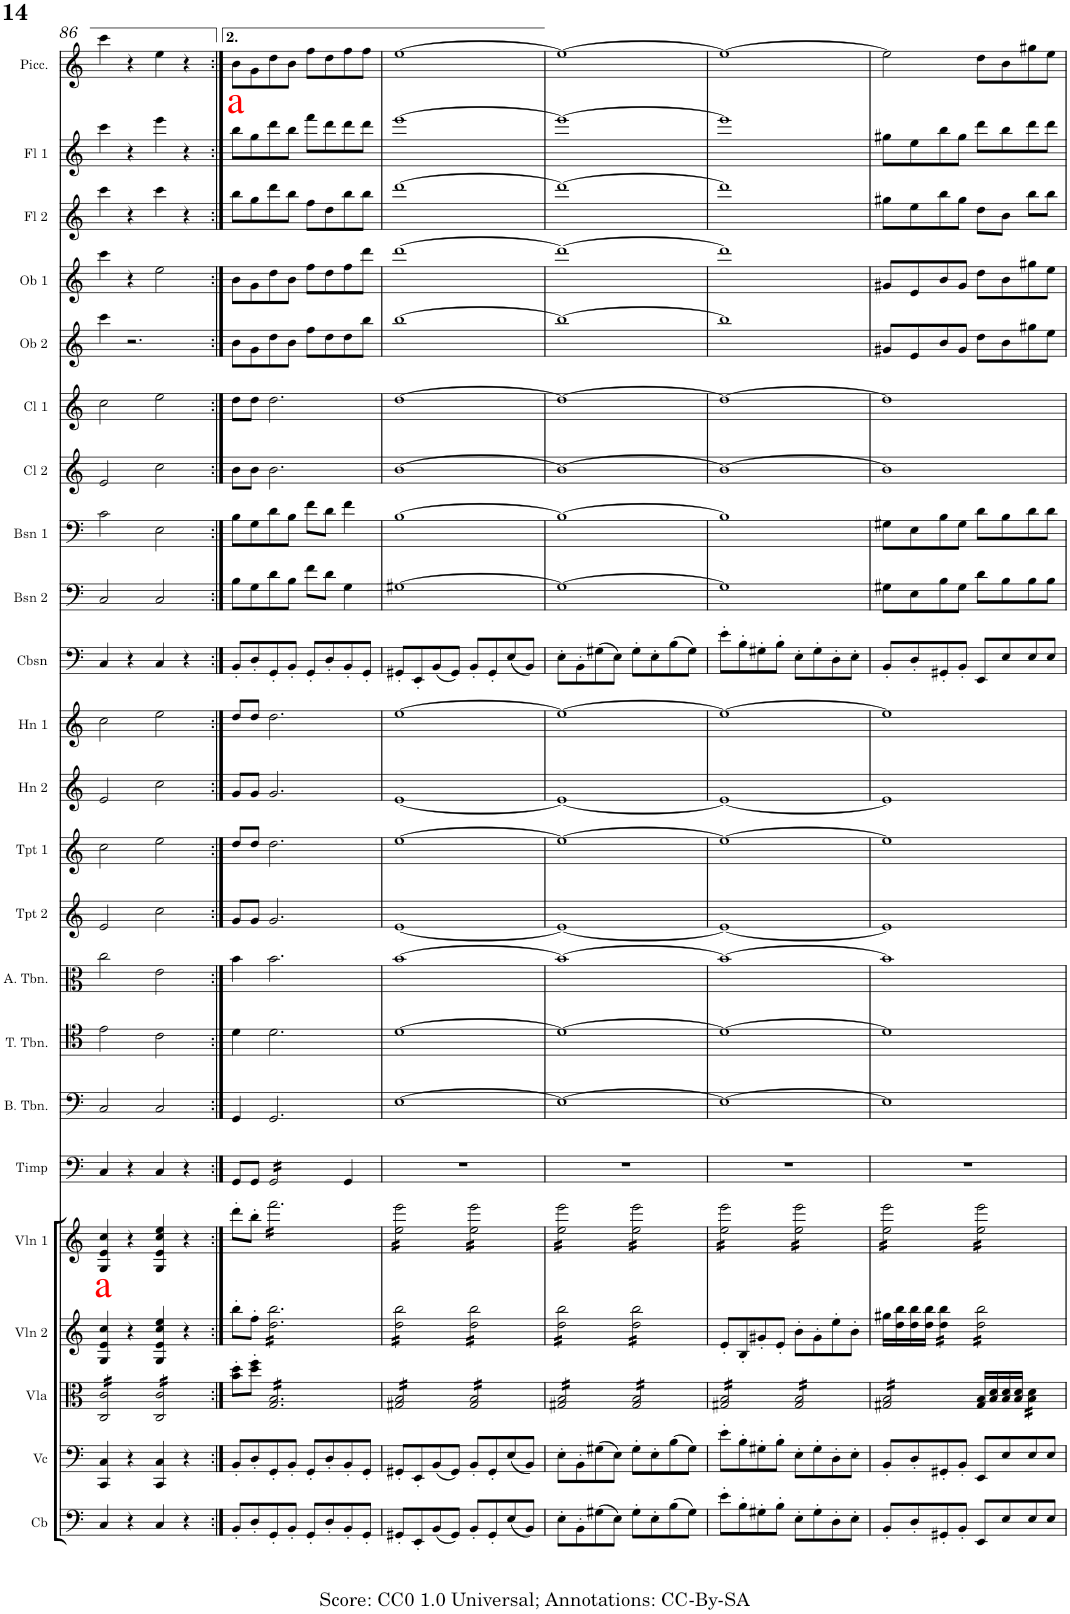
**kern	**kern	**kern	**kern	**kern	**text	**kern	**kern	**kern	**kern	**kern	**kern	**kern	**kern	**kern	**kern	**kern	**kern	**kern	**kern	**kern	**kern	**kern	**kern	**text
*part23	*part22	*part21	*part20	*part19	*part19	*part18	*part17	*part16	*part15	*part14	*part13	*part12	*part11	*part10	*part9	*part8	*part7	*part6	*part5	*part4	*part3	*part2	*part1	*part1
*staff23	*staff22	*staff21	*staff20	*staff19	*staff19	*staff18	*staff17	*staff16	*staff15	*staff14	*staff13	*staff12	*staff11	*staff10	*staff9	*staff8	*staff7	*staff6	*staff5	*staff4	*staff3	*staff2	*staff1	*staff1
*I"Contrabass	*I"Violoncello	*I"Viola	*I"Violin 2	*I"Violin 1	*	*I"Timpani	*I"Bass Trombone	*I"Tenor Trombone	*I"Alto Trombone	*I"C Trumpet 2	*I"C Trumpet 1	*I"C Horn 2	*I"C Horn 1	*I"Contrabassoon	*I"Bassoon 2	*I"Bassoon 1	*I"C Clarinet 2	*I"C Clarinet 1	*I"Oboe 2	*I"Oboe 1	*I"Flute 2	*I"Flute 1	*I"Piccolo	*
*I'Cb	*I'Vc	*I'Vla	*I'Vln 2	*I'Vln 1	*	*I'Timp	*I'B. Tbn.	*I'T. Tbn.	*I'A. Tbn.	*I'Tpt 2	*I'Tpt 1	*I'Hn 2	*I'Hn 1	*I'Cbsn	*I'Bsn 2	*I'Bsn 1	*I'Cl 2	*I'Cl 1	*I'Ob 2	*I'Ob 1	*I'Fl 2	*I'Fl 1	*I'Picc.	*
!!LO:PB:g=z
*clefF4	*clefF4	*clefC3	*clefG2	*clefG2	*	*clefF4	*clefF4	*clefC4	*clefC3	*clefG2	*clefG2	*clefG2	*clefG2	*clefF4	*clefF4	*clefF4	*clefG2	*clefG2	*clefG2	*clefG2	*clefG2	*clefG2	*clefG2	*
*Trd7c12	*	*	*	*	*	*	*	*	*	*	*	*Trd7c12	*Trd7c12	*Trd7c12	*	*	*Trd1c2	*Trd1c2	*	*	*	*	*Trd-7c-12	*
*k[]	*k[]	*k[]	*k[]	*k[]	*	*k[]	*k[]	*k[]	*k[]	*k[]	*k[]	*k[]	*k[]	*k[]	*k[]	*k[]	*k[]	*k[]	*k[]	*k[]	*k[]	*k[]	*k[]	*
*M4/4	*M4/4	*M4/4	*M4/4	*M4/4	*	*M4/4	*M4/4	*M4/4	*M4/4	*M4/4	*M4/4	*M4/4	*M4/4	*M4/4	*M4/4	*M4/4	*M4/4	*M4/4	*M4/4	*M4/4	*M4/4	*M4/4	*M4/4	*
*met(c)	*met(c)	*met(c)	*met(c)	*met(c)	*	*met(c)	*met(c)	*met(c)	*met(c)	*met(c)	*met(c)	*met(c)	*met(c)	*met(c)	*met(c)	*met(c)	*met(c)	*met(c)	*met(c)	*met(c)	*met(c)	*met(c)	*met(c)	*
=86	=86	=86	=86	=86	=86	=86	=86	=86	=86	=86	=86	=86	=86	=86	=86	=86	=86	=86	=86	=86	=86	=86	=86	=86
!	!	!	!	!	!LO:LY:b:color=#FF0000	!	!	!	!	!	!	!	!	!	!	!	!	!	!	!	!	!	!	!
*	*	*tremolo	*	*	*	*	*	*	*	*	*	*	*	*	*	*	*	*	*	*	*	*	*	*
4C/	4CC/ 4C/	16C/ 16c/LL	4G/ 4e/ 4cc/	4G/ 4e/ 4cc/	a	4C/	2C/	2e\	2cc\	2e/	2cc\	2e/	2cc\	4C/	2C/	2c\	2e/	2cc\	4ccc\	4ccc\	4ccc\	4ccc\	4ccc\	.
.	.	16C/ 16c/	.	.	.	.	.	.	.	.	.	.	.	.	.	.	.	.	.	.	.	.	.	.
.	.	16C/ 16c/	.	.	.	.	.	.	.	.	.	.	.	.	.	.	.	.	.	.	.	.	.	.
.	.	16C/ 16c/	.	.	.	.	.	.	.	.	.	.	.	.	.	.	.	.	.	.	.	.	.	.
4r	4r	16C/ 16c/	4r	4r	.	4r	.	.	.	.	.	.	.	4r	.	.	.	.	2.r	4r	4r	4r	4r	.
.	.	16C/ 16c/	.	.	.	.	.	.	.	.	.	.	.	.	.	.	.	.	.	.	.	.	.	.
.	.	16C/ 16c/	.	.	.	.	.	.	.	.	.	.	.	.	.	.	.	.	.	.	.	.	.	.
.	.	16C/ 16c/JJ	.	.	.	.	.	.	.	.	.	.	.	.	.	.	.	.	.	.	.	.	.	.
4C/	4CC/ 4C/	16C/ 16c/LL	4G/ 4e/ 4cc/ 4ee/	4G/ 4e/ 4cc/ 4ee/	.	4C/	2C/	2c\	2e\	2cc\	2ee\	2cc\	2ee\	4C/	2C/	2E\	2cc\	2ee\	.	2ee\	4ccc\	4eee\	4ee\	.
.	.	16C/ 16c/	.	.	.	.	.	.	.	.	.	.	.	.	.	.	.	.	.	.	.	.	.	.
.	.	16C/ 16c/	.	.	.	.	.	.	.	.	.	.	.	.	.	.	.	.	.	.	.	.	.	.
.	.	16C/ 16c/	.	.	.	.	.	.	.	.	.	.	.	.	.	.	.	.	.	.	.	.	.	.
4r	4r	16C/ 16c/	4r	4r	.	4r	.	.	.	.	.	.	.	4r	.	.	.	.	.	.	4r	4r	4r	.
.	.	16C/ 16c/	.	.	.	.	.	.	.	.	.	.	.	.	.	.	.	.	.	.	.	.	.	.
.	.	16C/ 16c/	.	.	.	.	.	.	.	.	.	.	.	.	.	.	.	.	.	.	.	.	.	.
.	.	16C/ 16c/JJ	.	.	.	.	.	.	.	.	.	.	.	.	.	.	.	.	.	.	.	.	.	.
*	*	*Xtremolo	*	*	*	*	*	*	*	*	*	*	*	*	*	*	*	*	*	*	*	*	*	*
=87:|!	=87:|!	=87:|!	=87:|!	=87:|!	=87:|!	=87:|!	=87:|!	=87:|!	=87:|!	=87:|!	=87:|!	=87:|!	=87:|!	=87:|!	=87:|!	=87:|!	=87:|!	=87:|!	=87:|!	=87:|!	=87:|!	=87:|!	=87:|!	=87:|!
!	!	!	!	!	!	!	!	!	!	!	!	!	!	!	!	!	!	!	!	!	!	!	!	!LO:LY:b:color=#FF0000
8BB'/L	8BB'/L	8b\' 8dd\'L	8bb'\L	8ddd'\L	.	8GG/L	4GG/	4d\	4b\	8g/L	8dd/L	8g/L	8dd/L	8BB'/L	8B\L	8B\L	8b\L	8dd\L	8b\L	8b\L	8bb\L	8bb\L	8b\L	a
8D'/	8D'/	8dd\' 8ff\'J	8ff'\J	8bb'\J	.	8GG/J	.	.	.	8g/J	8dd/J	8g/J	8dd/J	8D'/	8G\	8G\	8b\J	8dd\J	8g\	8g\	8gg\	8gg\	8g\	.
*	*	*tremolo	*	*	*	*	*	*	*	*	*	*	*	*	*	*	*	*	*	*	*	*	*	*
*	*	*	*tremolo	*	*	*	*	*	*	*	*	*	*	*	*	*	*	*	*	*	*	*	*	*
*	*	*	*	*tremolo	*	*	*	*	*	*	*	*	*	*	*	*	*	*	*	*	*	*	*	*
*	*	*	*	*	*	*tremolo	*	*	*	*	*	*	*	*	*	*	*	*	*	*	*	*	*	*
8GG'/	8GG'/	16G/ 16B/LL	16dd\ 16bb\LL	16fff\LL	.	16GG/LL	2.GG/	2.d\	2.b\	2.g/	2.dd\	2.g/	2.dd\	8GG'/	8d\	8d\	2.b\	2.dd\	8dd\	8dd\	8ddd\	8ddd\	8dd\	.
.	.	16G/ 16B/	16dd\ 16bb\	16fff\	.	16GG/	.	.	.	.	.	.	.	.	.	.	.	.	.	.	.	.	.	.
8BB'/J	8BB'/J	16G/ 16B/	16dd\ 16bb\	16fff\	.	16GG/	.	.	.	.	.	.	.	8BB'/J	8B\J	8B\J	.	.	8b\J	8b\J	8bb\J	8bb\J	8b\J	.
.	.	16G/ 16B/	16dd\ 16bb\	16fff\	.	16GG/	.	.	.	.	.	.	.	.	.	.	.	.	.	.	.	.	.	.
8GG'/L	8GG'/L	16G/ 16B/	16dd\ 16bb\	16fff\	.	16GG/	.	.	.	.	.	.	.	8GG'/L	8f\L	8f\L	.	.	8ff\L	8ff\L	8ff\L	8fff\L	8ff\L	.
.	.	16G/ 16B/	16dd\ 16bb\	16fff\	.	16GG/	.	.	.	.	.	.	.	.	.	.	.	.	.	.	.	.	.	.
8D'/	8D'/	16G/ 16B/	16dd\ 16bb\	16fff\	.	16GG/	.	.	.	.	.	.	.	8D'/	8d\J	8d\J	.	.	8dd\	8dd\	8dd\	8ddd\	8dd\	.
.	.	16G/ 16B/	16dd\ 16bb\	16fff\	.	16GG/JJ	.	.	.	.	.	.	.	.	.	.	.	.	.	.	.	.	.	.
*	*	*	*	*	*	*Xtremolo	*	*	*	*	*	*	*	*	*	*	*	*	*	*	*	*	*	*
8BB'/	8BB'/	16G/ 16B/	16dd\ 16bb\	16fff\	.	4GG/	.	.	.	.	.	.	.	8BB'/	4G\	4f\	.	.	8dd\	8ff\	8bb\	8ddd\	8ff\	.
.	.	16G/ 16B/	16dd\ 16bb\	16fff\	.	.	.	.	.	.	.	.	.	.	.	.	.	.	.	.	.	.	.	.
8GG'/J	8GG'/J	16G/ 16B/	16dd\ 16bb\	16fff\	.	.	.	.	.	.	.	.	.	8GG'/J	.	.	.	.	8bb\J	8ddd\J	8bb\J	8ddd\J	8ff\J	.
.	.	16G/ 16B/JJ	16dd\ 16bb\JJ	16fff\JJ	.	.	.	.	.	.	.	.	.	.	.	.	.	.	.	.	.	.	.	.
=88	=88	=88	=88	=88	=88	=88	=88	=88	=88	=88	=88	=88	=88	=88	=88	=88	=88	=88	=88	=88	=88	=88	=88	=88
8GG#X'/L	8GG#X'/L	16G#X/ 16B/LL	16dd\ 16bb\LL	16ee\ 16eee\LL	.	1r	[1E	[1d	[1b	[1e	[1ee	[1e	[1ee	8GG#X'/L	[1G#X	[1B	[1b	[1dd	[1bb	[1ddd	[1ddd	[1eee	[1ee	.
.	.	16G#X/ 16B/	16dd\ 16bb\	16ee\ 16eee\	.	.	.	.	.	.	.	.	.	.	.	.	.	.	.	.	.	.	.	.
8EE'/	8EE'/	16G#X/ 16B/	16dd\ 16bb\	16ee\ 16eee\	.	.	.	.	.	.	.	.	.	8EE'/	.	.	.	.	.	.	.	.	.	.
.	.	16G#X/ 16B/	16dd\ 16bb\	16ee\ 16eee\	.	.	.	.	.	.	.	.	.	.	.	.	.	.	.	.	.	.	.	.
(8BB/	(8BB/	16G#X/ 16B/	16dd\ 16bb\	16ee\ 16eee\	.	.	.	.	.	.	.	.	.	(8BB/	.	.	.	.	.	.	.	.	.	.
.	.	16G#X/ 16B/	16dd\ 16bb\	16ee\ 16eee\	.	.	.	.	.	.	.	.	.	.	.	.	.	.	.	.	.	.	.	.
8GG#/J)	8GG#/J)	16G#X/ 16B/	16dd\ 16bb\	16ee\ 16eee\	.	.	.	.	.	.	.	.	.	8GG#/J)	.	.	.	.	.	.	.	.	.	.
.	.	16G#X/ 16B/JJ	16dd\ 16bb\JJ	16ee\ 16eee\JJ	.	.	.	.	.	.	.	.	.	.	.	.	.	.	.	.	.	.	.	.
8BB'/L	8BB'/L	16G#/ 16B/LL	16dd\ 16bb\LL	16ee\ 16eee\LL	.	.	.	.	.	.	.	.	.	8BB'/L	.	.	.	.	.	.	.	.	.	.
.	.	16G#/ 16B/	16dd\ 16bb\	16ee\ 16eee\	.	.	.	.	.	.	.	.	.	.	.	.	.	.	.	.	.	.	.	.
8GG#'/	8GG#'/	16G#/ 16B/	16dd\ 16bb\	16ee\ 16eee\	.	.	.	.	.	.	.	.	.	8GG#'/	.	.	.	.	.	.	.	.	.	.
.	.	16G#/ 16B/	16dd\ 16bb\	16ee\ 16eee\	.	.	.	.	.	.	.	.	.	.	.	.	.	.	.	.	.	.	.	.
(8E/	(8E/	16G#/ 16B/	16dd\ 16bb\	16ee\ 16eee\	.	.	.	.	.	.	.	.	.	(8E/	.	.	.	.	.	.	.	.	.	.
.	.	16G#/ 16B/	16dd\ 16bb\	16ee\ 16eee\	.	.	.	.	.	.	.	.	.	.	.	.	.	.	.	.	.	.	.	.
8BB/J)	8BB/J)	16G#/ 16B/	16dd\ 16bb\	16ee\ 16eee\	.	.	.	.	.	.	.	.	.	8BB/J)	.	.	.	.	.	.	.	.	.	.
.	.	16G#/ 16B/JJ	16dd\ 16bb\JJ	16ee\ 16eee\JJ	.	.	.	.	.	.	.	.	.	.	.	.	.	.	.	.	.	.	.	.
=89	=89	=89	=89	=89	=89	=89	=89	=89	=89	=89	=89	=89	=89	=89	=89	=89	=89	=89	=89	=89	=89	=89	=89	=89
8E'\L	8E'\L	16G#X/ 16B/LL	16dd\ 16bb\LL	16ee\ 16eee\LL	.	1r	1E_	1d_	1b_	1e_	1ee_	1e_	1ee_	8E'\L	1G#_	1B_	1b_	1dd_	1bb_	1ddd_	1ddd_	1eee_	1ee_	.
.	.	16G#X/ 16B/	16dd\ 16bb\	16ee\ 16eee\	.	.	.	.	.	.	.	.	.	.	.	.	.	.	.	.	.	.	.	.
8BB'\	8BB'\	16G#X/ 16B/	16dd\ 16bb\	16ee\ 16eee\	.	.	.	.	.	.	.	.	.	8BB'\	.	.	.	.	.	.	.	.	.	.
.	.	16G#X/ 16B/	16dd\ 16bb\	16ee\ 16eee\	.	.	.	.	.	.	.	.	.	.	.	.	.	.	.	.	.	.	.	.
(8G#X\	(8G#X\	16G#X/ 16B/	16dd\ 16bb\	16ee\ 16eee\	.	.	.	.	.	.	.	.	.	(8G#X\	.	.	.	.	.	.	.	.	.	.
.	.	16G#X/ 16B/	16dd\ 16bb\	16ee\ 16eee\	.	.	.	.	.	.	.	.	.	.	.	.	.	.	.	.	.	.	.	.
8E\J)	8E\J)	16G#X/ 16B/	16dd\ 16bb\	16ee\ 16eee\	.	.	.	.	.	.	.	.	.	8E\J)	.	.	.	.	.	.	.	.	.	.
.	.	16G#X/ 16B/JJ	16dd\ 16bb\JJ	16ee\ 16eee\JJ	.	.	.	.	.	.	.	.	.	.	.	.	.	.	.	.	.	.	.	.
8G#'\L	8G#'\L	16G#/ 16B/LL	16dd\ 16bb\LL	16ee\ 16eee\LL	.	.	.	.	.	.	.	.	.	8G#'\L	.	.	.	.	.	.	.	.	.	.
.	.	16G#/ 16B/	16dd\ 16bb\	16ee\ 16eee\	.	.	.	.	.	.	.	.	.	.	.	.	.	.	.	.	.	.	.	.
8E'\	8E'\	16G#/ 16B/	16dd\ 16bb\	16ee\ 16eee\	.	.	.	.	.	.	.	.	.	8E'\	.	.	.	.	.	.	.	.	.	.
.	.	16G#/ 16B/	16dd\ 16bb\	16ee\ 16eee\	.	.	.	.	.	.	.	.	.	.	.	.	.	.	.	.	.	.	.	.
(8B\	(8B\	16G#/ 16B/	16dd\ 16bb\	16ee\ 16eee\	.	.	.	.	.	.	.	.	.	(8B\	.	.	.	.	.	.	.	.	.	.
.	.	16G#/ 16B/	16dd\ 16bb\	16ee\ 16eee\	.	.	.	.	.	.	.	.	.	.	.	.	.	.	.	.	.	.	.	.
8G#\J)	8G#\J)	16G#/ 16B/	16dd\ 16bb\	16ee\ 16eee\	.	.	.	.	.	.	.	.	.	8G#\J)	.	.	.	.	.	.	.	.	.	.
.	.	16G#/ 16B/JJ	16dd\ 16bb\JJ	16ee\ 16eee\JJ	.	.	.	.	.	.	.	.	.	.	.	.	.	.	.	.	.	.	.	.
*	*	*	*Xtremolo	*	*	*	*	*	*	*	*	*	*	*	*	*	*	*	*	*	*	*	*	*
=90	=90	=90	=90	=90	=90	=90	=90	=90	=90	=90	=90	=90	=90	=90	=90	=90	=90	=90	=90	=90	=90	=90	=90	=90
8e'\L	8e'\L	16G#X/ 16B/LL	8e'/L	16ee\ 16eee\LL	.	1r	1E_	1d_	1b_	1e_	1ee_	1e_	1ee_	8e'\L	1G#]	1B]	1b_	1dd_	1bb]	1ddd]	1ddd]	1eee]	1ee_	.
.	.	16G#X/ 16B/	.	16ee\ 16eee\	.	.	.	.	.	.	.	.	.	.	.	.	.	.	.	.	.	.	.	.
8B'\	8B'\	16G#X/ 16B/	8B'/	16ee\ 16eee\	.	.	.	.	.	.	.	.	.	8B'\	.	.	.	.	.	.	.	.	.	.
.	.	16G#X/ 16B/	.	16ee\ 16eee\	.	.	.	.	.	.	.	.	.	.	.	.	.	.	.	.	.	.	.	.
8G#X'\	8G#X'\	16G#X/ 16B/	8g#X'/	16ee\ 16eee\	.	.	.	.	.	.	.	.	.	8G#X'\	.	.	.	.	.	.	.	.	.	.
.	.	16G#X/ 16B/	.	16ee\ 16eee\	.	.	.	.	.	.	.	.	.	.	.	.	.	.	.	.	.	.	.	.
8B'\J	8B'\J	16G#X/ 16B/	8e'/J	16ee\ 16eee\	.	.	.	.	.	.	.	.	.	8B'\J	.	.	.	.	.	.	.	.	.	.
.	.	16G#X/ 16B/JJ	.	16ee\ 16eee\JJ	.	.	.	.	.	.	.	.	.	.	.	.	.	.	.	.	.	.	.	.
8E'\L	8E'\L	16G#/ 16B/LL	8b'\L	16ee\ 16eee\LL	.	.	.	.	.	.	.	.	.	8E'\L	.	.	.	.	.	.	.	.	.	.
.	.	16G#/ 16B/	.	16ee\ 16eee\	.	.	.	.	.	.	.	.	.	.	.	.	.	.	.	.	.	.	.	.
8G#'\	8G#'\	16G#/ 16B/	8g#'\	16ee\ 16eee\	.	.	.	.	.	.	.	.	.	8G#'\	.	.	.	.	.	.	.	.	.	.
.	.	16G#/ 16B/	.	16ee\ 16eee\	.	.	.	.	.	.	.	.	.	.	.	.	.	.	.	.	.	.	.	.
8D'\	8D'\	16G#/ 16B/	8ee'\	16ee\ 16eee\	.	.	.	.	.	.	.	.	.	8D'\	.	.	.	.	.	.	.	.	.	.
.	.	16G#/ 16B/	.	16ee\ 16eee\	.	.	.	.	.	.	.	.	.	.	.	.	.	.	.	.	.	.	.	.
8E'\J	8E'\J	16G#/ 16B/	8b'\J	16ee\ 16eee\	.	.	.	.	.	.	.	.	.	8E'\J	.	.	.	.	.	.	.	.	.	.
.	.	16G#/ 16B/JJ	.	16ee\ 16eee\JJ	.	.	.	.	.	.	.	.	.	.	.	.	.	.	.	.	.	.	.	.
=91	=91	=91	=91	=91	=91	=91	=91	=91	=91	=91	=91	=91	=91	=91	=91	=91	=91	=91	=91	=91	=91	=91	=91	=91
8BB'/L	8BB'/L	16G#X/ 16B/LL	16gg#X\LL	16ee\ 16eee\LL	.	1r	1E]	1d]	1b]	1e]	1ee]	1e]	1ee]	8BB'/L	8G#X\L	8G#X\L	1b]	1dd]	8g#X/L	8g#X/L	8gg#X\L	8gg#X\L	2ee\]	.
.	.	16G#X/ 16B/	16dd\ 16bb\	16ee\ 16eee\	.	.	.	.	.	.	.	.	.	.	.	.	.	.	.	.	.	.	.	.
8D'/	8D'/	16G#X/ 16B/	16dd\ 16bb\	16ee\ 16eee\	.	.	.	.	.	.	.	.	.	8D'/	8E\	8E\	.	.	8e/	8e/	8ee\	8ee\	.	.
.	.	16G#X/ 16B/	16dd\ 16bb\JJ	16ee\ 16eee\	.	.	.	.	.	.	.	.	.	.	.	.	.	.	.	.	.	.	.	.
*	*	*	*tremolo	*	*	*	*	*	*	*	*	*	*	*	*	*	*	*	*	*	*	*	*	*
8GG#X'/	8GG#X'/	16G#X/ 16B/	16dd\ 16bb\LL	16ee\ 16eee\	.	.	.	.	.	.	.	.	.	8GG#X'/	8B\	8B\	.	.	8b/	8b/	8bb\	8bb\	.	.
.	.	16G#X/ 16B/	16dd\ 16bb\	16ee\ 16eee\	.	.	.	.	.	.	.	.	.	.	.	.	.	.	.	.	.	.	.	.
8BB'/J	8BB'/J	16G#X/ 16B/	16dd\ 16bb\	16ee\ 16eee\	.	.	.	.	.	.	.	.	.	8BB'/J	8G#\J	8G#\J	.	.	8g#/J	8g#/J	8gg#\J	8gg#\J	.	.
.	.	16G#X/ 16B/JJ	16dd\ 16bb\JJ	16ee\ 16eee\JJ	.	.	.	.	.	.	.	.	.	.	.	.	.	.	.	.	.	.	.	.
*	*	*Xtremolo	*	*	*	*	*	*	*	*	*	*	*	*	*	*	*	*	*	*	*	*	*	*
8EE/L	8EE/L	16G#/ 16B/LL	16dd\ 16bb\LL	16ee\ 16eee\LL	.	.	.	.	.	.	.	.	.	8EE/L	8d\L	8d\L	.	.	8dd\L	8dd\L	8dd\L	8ddd\L	8dd\L	.
.	.	16B/ 16d/	16dd\ 16bb\	16ee\ 16eee\	.	.	.	.	.	.	.	.	.	.	.	.	.	.	.	.	.	.	.	.
8E/	8E/	16B/ 16d/	16dd\ 16bb\	16ee\ 16eee\	.	.	.	.	.	.	.	.	.	8E/	8B\	8B\	.	.	8b\	8b\	8b\J	8bb\	8b\	.
.	.	16B/ 16d/JJ	16dd\ 16bb\	16ee\ 16eee\	.	.	.	.	.	.	.	.	.	.	.	.	.	.	.	.	.	.	.	.
*	*	*tremolo	*	*	*	*	*	*	*	*	*	*	*	*	*	*	*	*	*	*	*	*	*	*
8E/	8E/	16B\ 16d\LL	16dd\ 16bb\	16ee\ 16eee\	.	.	.	.	.	.	.	.	.	8E/	8B\	8d\	.	.	8gg#X\	8gg#X\	8bb\L	8ddd\	8gg#X\	.
.	.	16B\ 16d\	16dd\ 16bb\	16ee\ 16eee\	.	.	.	.	.	.	.	.	.	.	.	.	.	.	.	.	.	.	.	.
8E/J	8E/J	16B\ 16d\	16dd\ 16bb\	16ee\ 16eee\	.	.	.	.	.	.	.	.	.	8E/J	8B\J	8d\J	.	.	8ee\J	8ee\J	8bb\J	8ddd\J	8ee\J	.
.	.	16B\ 16d\JJ	16dd\ 16bb\JJ	16ee\ 16eee\JJ	.	.	.	.	.	.	.	.	.	.	.	.	.	.	.	.	.	.	.	.
*	*	*	*	*Xtremolo	*	*	*	*	*	*	*	*	*	*	*	*	*	*	*	*	*	*	*	*
*	*	*	*Xtremolo	*	*	*	*	*	*	*	*	*	*	*	*	*	*	*	*	*	*	*	*	*
*	*	*Xtremolo	*	*	*	*	*	*	*	*	*	*	*	*	*	*	*	*	*	*	*	*	*	*
=	=	=	=	=	=	=	=	=	=	=	=	=	=	=	=	=	=	=	=	=	=	=	=	=
*-	*-	*-	*-	*-	*-	*-	*-	*-	*-	*-	*-	*-	*-	*-	*-	*-	*-	*-	*-	*-	*-	*-	*-	*-
